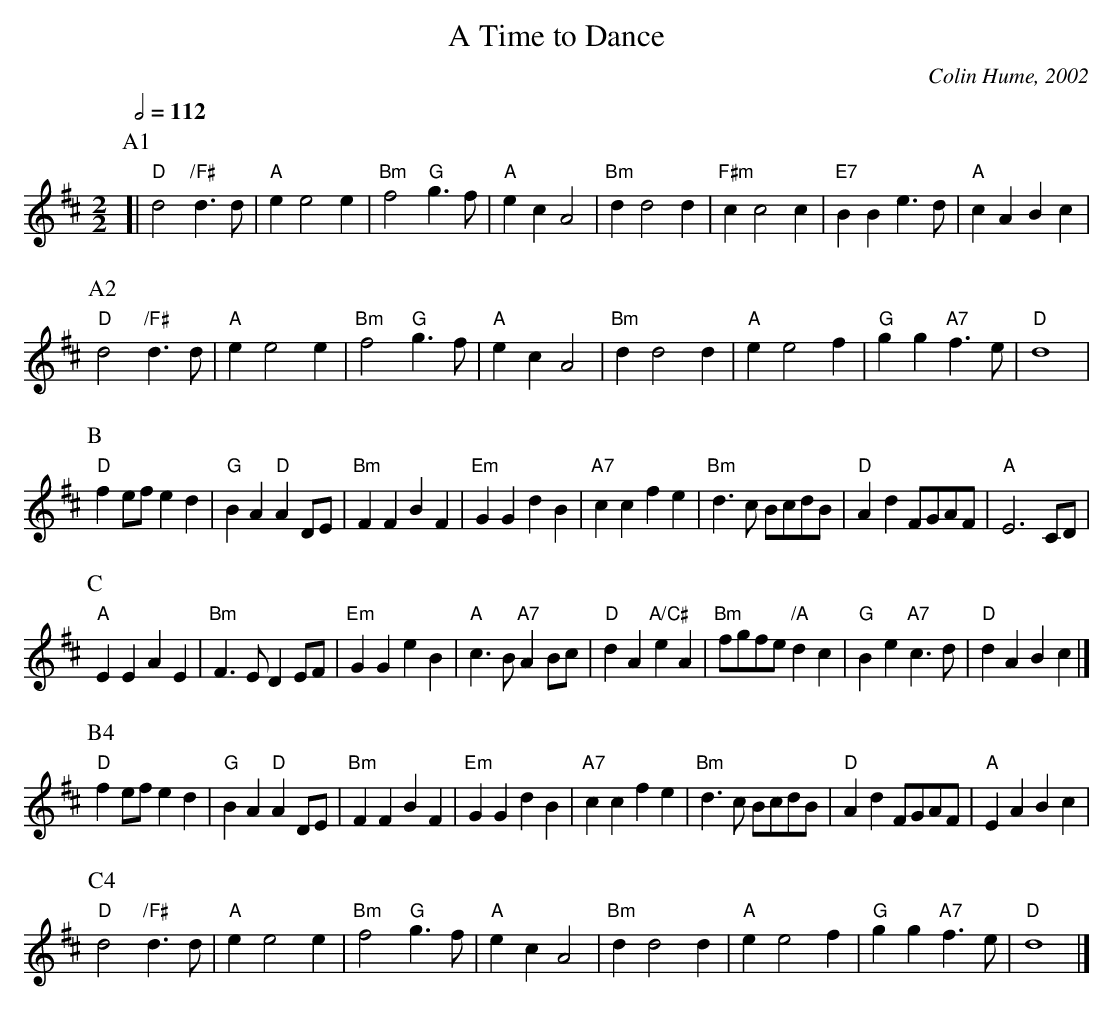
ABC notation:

X:1
T:A Time to Dance
M:2/2
L:1/4
C:Colin Hume, 2002
Q:1/2=112
K:D
P:A1
[| "D"d2 "/F#"d3/ d/ | "A"e e2 e | "Bm"f2 "G"g3/f/ | "A"ec A2 |\
"Bm"d d2 d | "F#m"c c2 c | "E7"BBe3/d/ | "A"cABc |
P:A2
"D"d2 "/F#"d3/ d/ | "A"e e2 e | "Bm"f2 "G"g3/f/ | "A"ec A2 |\
"Bm"d d2 d | "A"e e2 f | "G"gg "A7"f3/e/ | "D"d4 |
P:B
"D"f e/f/ ed | "G"BA "D"AD/E/ | "Bm"FFBF | "Em"GGdB |\
"A7"ccfe | "Bm"d3/c/ B/c/d/B/ | "D"Ad F/G/A/F/ | "A"E3 C/D/ |
P:C
"A"EEAE | "Bm"F3/E/ D E/F/ | "Em"GGeB | "A"c3/B/ "A7"A B/c/ |\
"D"dA "A/C#"eA | "Bm"f/g/f/e/ "/A"dc | "G"Be "A7"c3/d/ | "D"dABc |]
P:B4
"D"f e/f/ ed | "G"BA "D"AD/E/ | "Bm"FFBF | "Em"GGdB |\
"A7"ccfe | "Bm"d3/c/ B/c/d/B/ | "D"Ad F/G/A/F/ | "A"EABc |
P:C4
"D"d2 "/F#"d3/ d/ | "A"e e2 e | "Bm"f2 "G"g3/f/ | "A"ec A2 |\
"Bm"d d2 d | "A"e e2 f | "G"gg "A7"f3/e/ | "D"d4 |]
